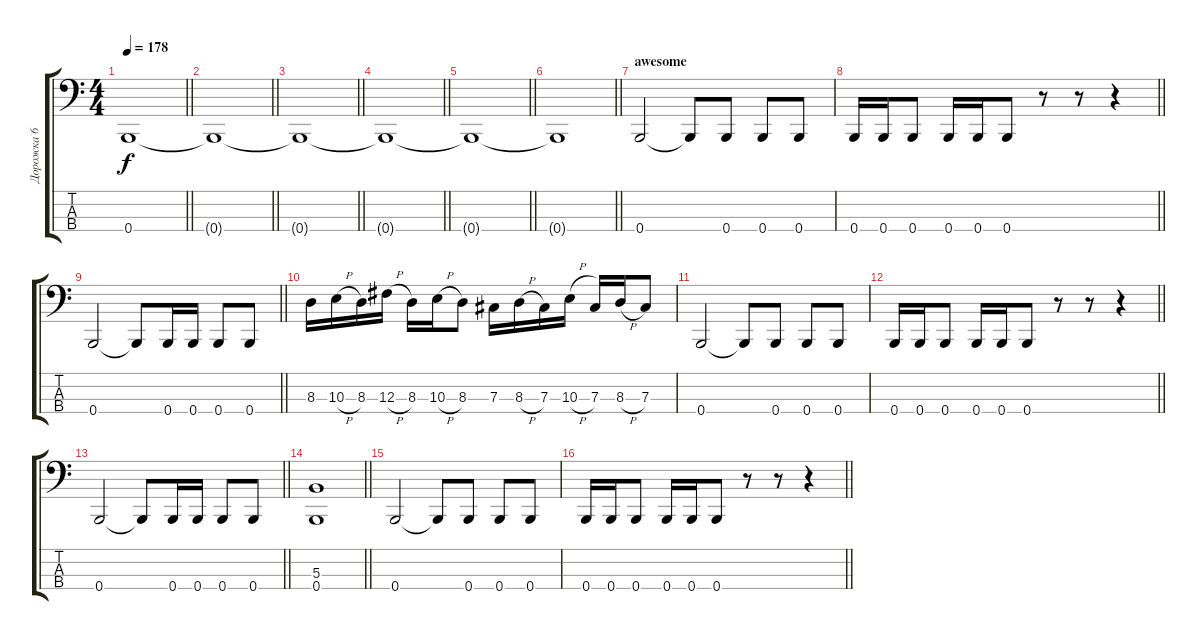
\track ("Дорожка 6" "Дорожка 6") {instrument electricbassfinger}
\staff {score tabs}
\tuning (E2 B1 Gb1 B0) {hide}
\ts (4 4)
\tempo 178
\clef f4
\barLineRight lightlight
\ks c
0.4{t}.1{dy f} |
\barLineRight lightlight
0.4{t}.1 |
\barLineRight lightlight
0.4{t}.1 |
\barLineRight lightlight
0.4{t}.1 |
\barLineRight lightlight
0.4{t}.1 |
\barLineRight lightlight
0.4{t}.1 |
\section ("" "awesome")
0.4.2 0.4{t}.8 0.4.8 0.4.8 0.4.8 |
\barLineRight lightlight
0.4.16 0.4.16 0.4.8 0.4.16 0.4.16 0.4.8 r.8 r.8 r.4 |
\barLineRight lightlight
0.4.2 0.4{t}.8 0.4.16 0.4.16 0.4.8 0.4.8 |
8.3.16 10.3{h}.16 8.3.16 12.3{h}.16 8.3.16 10.3{h}.16 8.3.8 7.3.16 8.3{h}.16 7.3.16 10.3{h}.16 7.3.16 8.3{h}.16 7.3.8 |
0.4.2 0.4{t}.8 0.4.8 0.4.8 0.4.8 |
\barLineRight lightlight
0.4.16 0.4.16 0.4.8 0.4.16 0.4.16 0.4.8 r.8 r.8 r.4 |
\barLineRight lightlight
0.4.2 0.4{t}.8 0.4.16 0.4.16 0.4.8 0.4.8 |
\barLineRight lightlight
(5.3 0.4).1 |
0.4.2 0.4{t}.8 0.4.8 0.4.8 0.4.8 |
\barLineRight lightlight
0.4.16 0.4.16 0.4.8 0.4.16 0.4.16 0.4.8 r.8 r.8 r.4
